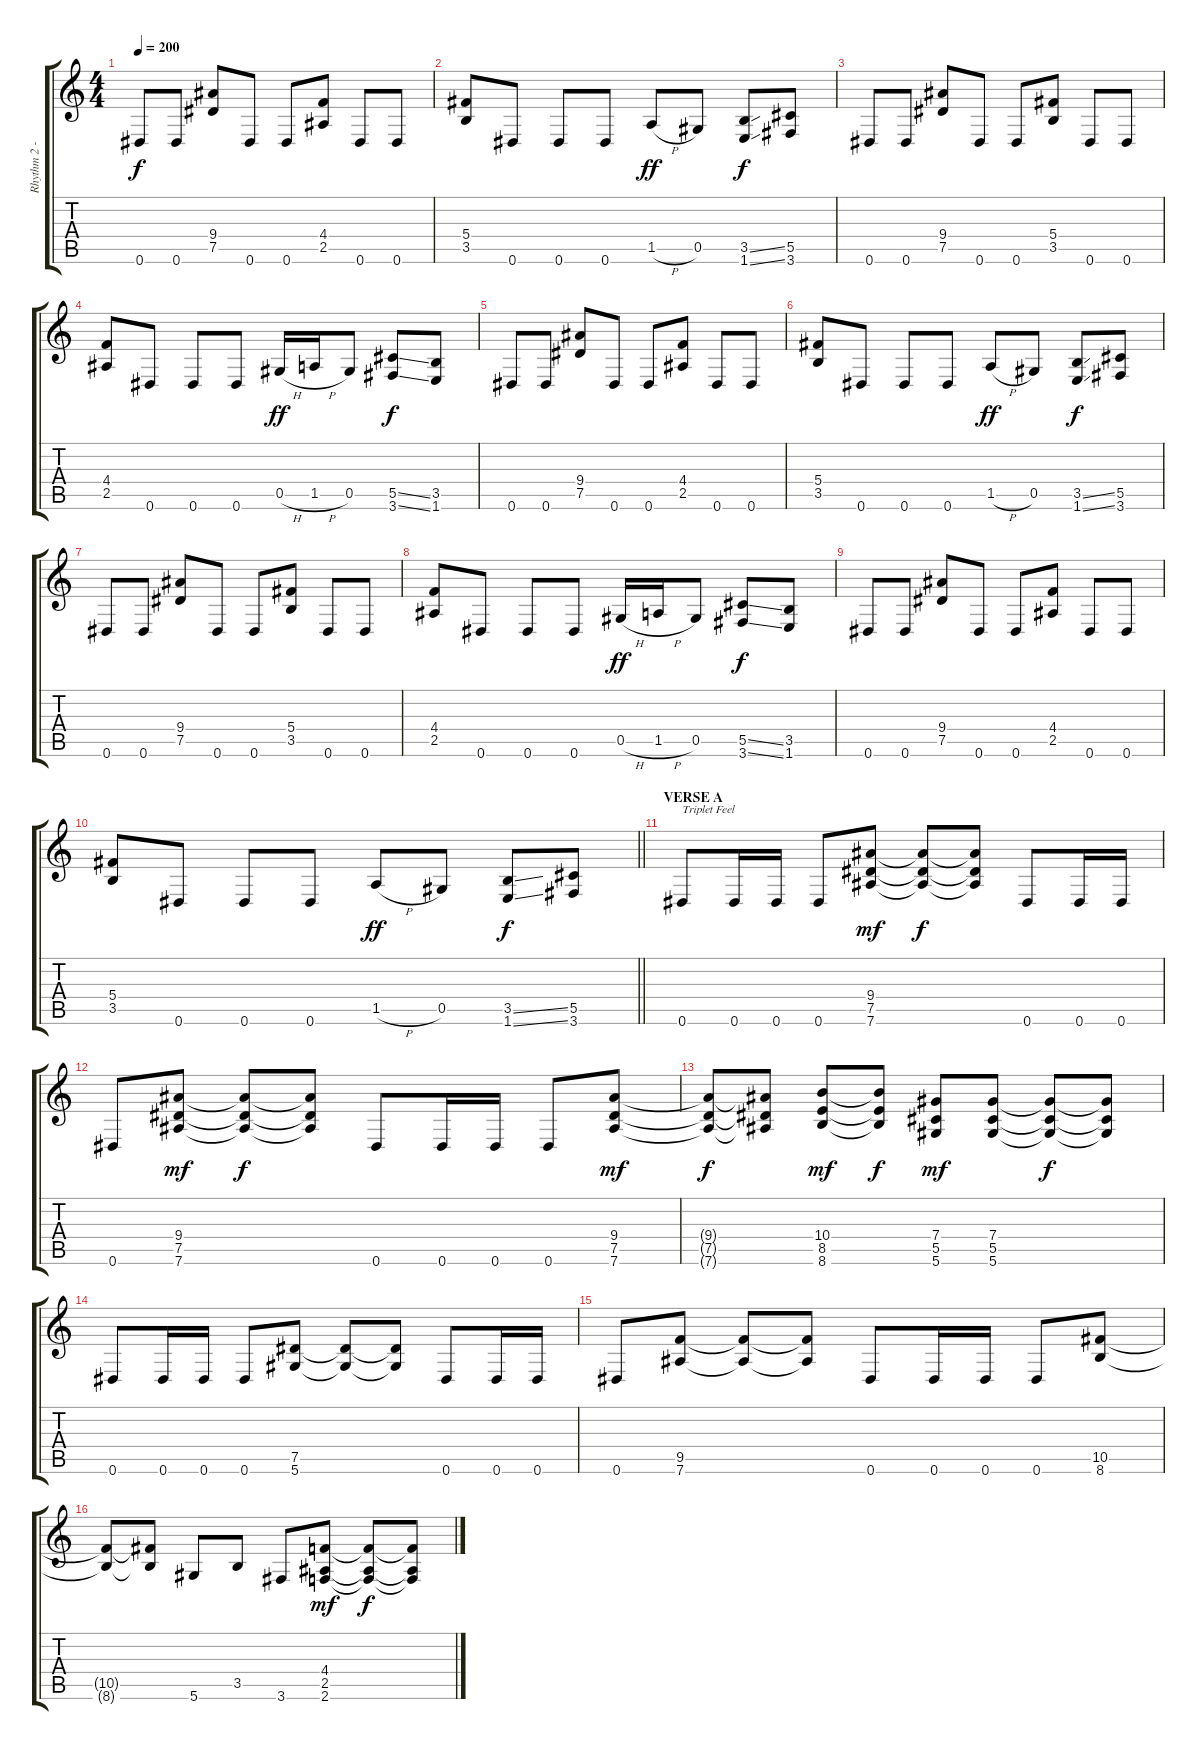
\track ("Rhythm 2 - Ronny Dorian" "Rhythm 2 -") {instrument overdrivenguitar}
\staff {score tabs}
\tuning (Eb4 Bb3 Gb3 Db3 Ab2 Eb2) {hide}
\ts (4 4)
\tempo 200
\clef g2
\ks c
0.6.8{dy f} 0.6.8 (9.4 7.5).8 0.6.8 0.6.8 (4.4 2.5).8 0.6.8 0.6.8 |
(5.4 3.5).8 0.6.8 0.6.8 0.6.8 1.5{h}.8{dy ff} 0.5.8 (3.5{ss} 1.6{ss}).8{dy f} (5.5 3.6).8 |
0.6.8 0.6.8 (9.4 7.5).8 0.6.8 0.6.8 (5.4 3.5).8 0.6.8 0.6.8 |
(4.4 2.5).8 0.6.8 0.6.8 0.6.8 0.5{h}.16{dy ff} 1.5{h}.16 0.5.8 (5.5{ss} 3.6{ss}).8{dy f} (3.5 1.6).8 |
0.6.8 0.6.8 (9.4 7.5).8 0.6.8 0.6.8 (4.4 2.5).8 0.6.8 0.6.8 |
(5.4 3.5).8 0.6.8 0.6.8 0.6.8 1.5{h}.8{dy ff} 0.5.8 (3.5{ss} 1.6{ss}).8{dy f} (5.5 3.6).8 |
0.6.8 0.6.8 (9.4 7.5).8 0.6.8 0.6.8 (5.4 3.5).8 0.6.8 0.6.8 |
(4.4 2.5).8 0.6.8 0.6.8 0.6.8 0.5{h}.16{dy ff} 1.5{h}.16 0.5.8 (5.5{ss} 3.6{ss}).8{dy f} (3.5 1.6).8 |
0.6.8 0.6.8 (9.4 7.5).8 0.6.8 0.6.8 (4.4 2.5).8 0.6.8 0.6.8 |
\barLineRight lightlight
(5.4 3.5).8 0.6.8 0.6.8 0.6.8 1.5{h}.8{dy ff} 0.5.8 (3.5{ss} 1.6{ss}).8{dy f} (5.5 3.6).8 |
\section ("" "VERSE A")
0.6.8{txt "Triplet Feel"} 0.6.16 0.6.16 0.6.8 (9.4 7.5 7.6).8{dy mf} (9.4{t} 7.5{t} 7.6{t}).8{dy f} (9.4{t} 7.5{t} 7.6{t}).8 0.6.8 0.6.16 0.6.16 |
0.6.8 (9.4 7.5 7.6).8{dy mf} (9.4{t} 7.5{t} 7.6{t}).8{dy f} (9.4{t} 7.5{t} 7.6{t}).8 0.6.8 0.6.16 0.6.16 0.6.8 (9.4 7.5 7.6).8{dy mf} |
(9.4{t} 7.5{t} 7.6{t}).8{dy f} (9.4{t} 7.5{t} 7.6{t}).8 (10.4 8.5 8.6).8{dy mf} (10.4{t} 8.5{t} 8.6{t}).8{dy f} (7.4 5.5 5.6).8{dy mf} (7.4 5.5 5.6).8 (7.4{t} 5.5{t} 5.6{t}).8{dy f} (7.4{t} 5.5{t} 5.6{t}).8 |
0.6.8 0.6.16 0.6.16 0.6.8 (7.5 5.6).8 (7.5{t} 5.6{t}).8 (7.5{t} 5.6{t}).8 0.6.8 0.6.16 0.6.16 |
0.6.8 (9.5 7.6).8 (9.5{t} 7.6{t}).8 (9.5{t} 7.6{t}).8 0.6.8 0.6.16 0.6.16 0.6.8 (10.5 8.6).8 |
(10.5{t} 8.6{t}).8 (10.5{t} 8.6{t}).8 5.6.8 3.5.8 3.6.8 (4.4 2.5 2.6).8{dy mf} (4.4{t} 2.5{t} 2.6{t}).8{dy f} (4.4{t} 2.5{t} 2.6{t}).8
